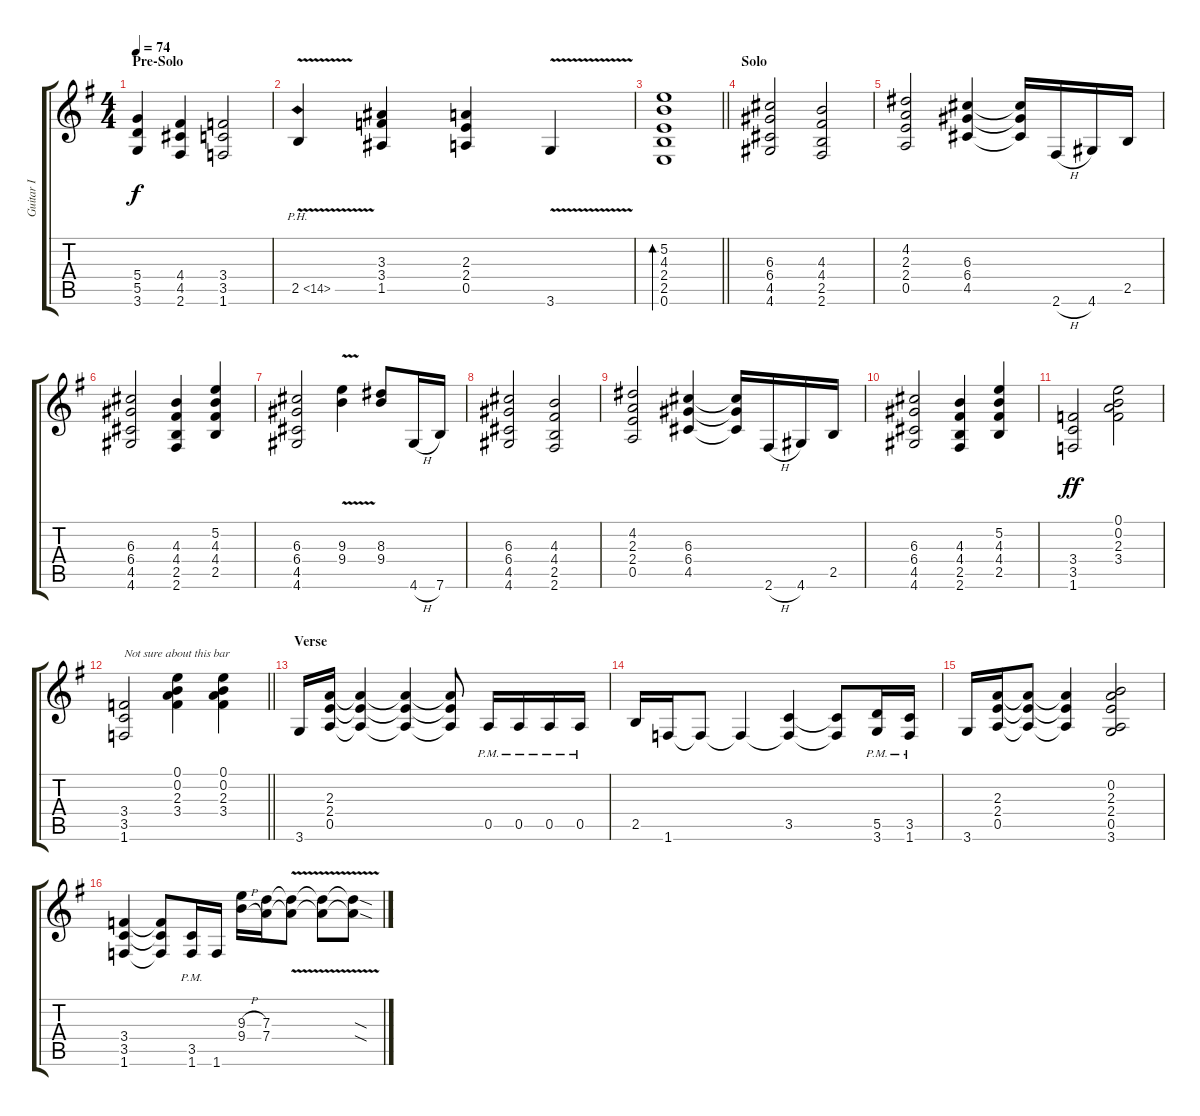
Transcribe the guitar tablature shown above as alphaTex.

\track ("Guitar I" "Guitar I") {instrument overdrivenguitar}
\staff {score tabs}
\tuning (E4 B3 G3 D3 A2 E2) {hide}
\ts (4 4)
\section ("" "Pre-Solo")
\tempo 74
\clef g2
\ks g
(5.4 5.5 3.6).4{dy f} (4.4 4.5 2.6).4 (3.4 3.5 1.6).2 |
2.5{ph 12 v}.4 (3.3 3.4 1.5).4 (2.3 2.4 0.5).4 3.6{v}.4 |
\barLineRight lightlight
(5.2 4.3 2.4 2.5 0.6).1{bd 60} |
\section ("" "Solo")
(6.3 6.4 4.5 4.6).2 (4.3 4.4 2.5 2.6).2 |
(4.2 2.3 2.4 0.5).2 (6.3 6.4 4.5).4 (6.3{t} 6.4{t} 4.5{t}).16 2.6{h}.16 4.6.16 2.5.16 |
(6.3 6.4 4.5 4.6).2 (4.3 4.4 2.5 2.6).4 (5.2 4.3 4.4 2.5).4 |
(6.3 6.4 4.5 4.6).2 (9.3{v} 9.4{v}).4 (8.3 9.4).8 4.6{h}.16 7.6.16 |
(6.3 6.4 4.5 4.6).2 (4.3 4.4 2.5 2.6).2 |
(4.2 2.3 2.4 0.5).2 (6.3 6.4 4.5).4 (6.3{t} 6.4{t} 4.5{t}).16 2.6{h}.16 4.6.16 2.5.16 |
(6.3 6.4 4.5 4.6).2 (4.3 4.4 2.5 2.6).4 (5.2 4.3 4.4 2.5).4 |
(3.4 3.5 1.6).2{dy ff} (0.1 0.2 2.3 3.4).2 |
\barLineRight lightlight
(3.4 3.5 1.6).2{txt "Not sure about this bar"} (0.1 0.2 2.3 3.4).4 (0.1 0.2 2.3 3.4).4 |
\section ("" "Verse")
3.6.16 (2.3 2.4 0.5).16 (2.3{t} 2.4{t} 0.5{t}).4 (2.3{t} 2.4{t} 0.5{t}).4 (2.3{t} 2.4{t} 0.5{t}).8 0.5{pm}.16 0.5{pm}.16 0.5{pm}.16 0.5{pm}.16 |
2.5.16 1.6.16 1.6{t}.8 1.6{t}.4 (3.5 1.6{t}).4 (3.5{t} 1.6{t}).8 (5.5{pm} 3.6{pm}).16 (3.5{pm} 1.6{pm}).16 |
3.6.16 (2.3 2.4 0.5).16 (2.3{t} 2.4{t} 0.5{t}).8 (2.3{t} 2.4{t} 0.5{t}).4 (0.2 2.3 2.4 0.5 3.6).2 |
(3.4 3.5 1.6).4 (3.4{t} 3.5{t} 1.6{t}).8 (3.5{pm} 1.6{pm}).16 1.6.16 (9.3{h} 9.4{h}).16 (7.3 7.4).16 (7.3{v t} 7.4{v t}).8 (7.3{v t} 7.4{v t}).8 (7.3{v sod t} 7.4{v sod t}).8
